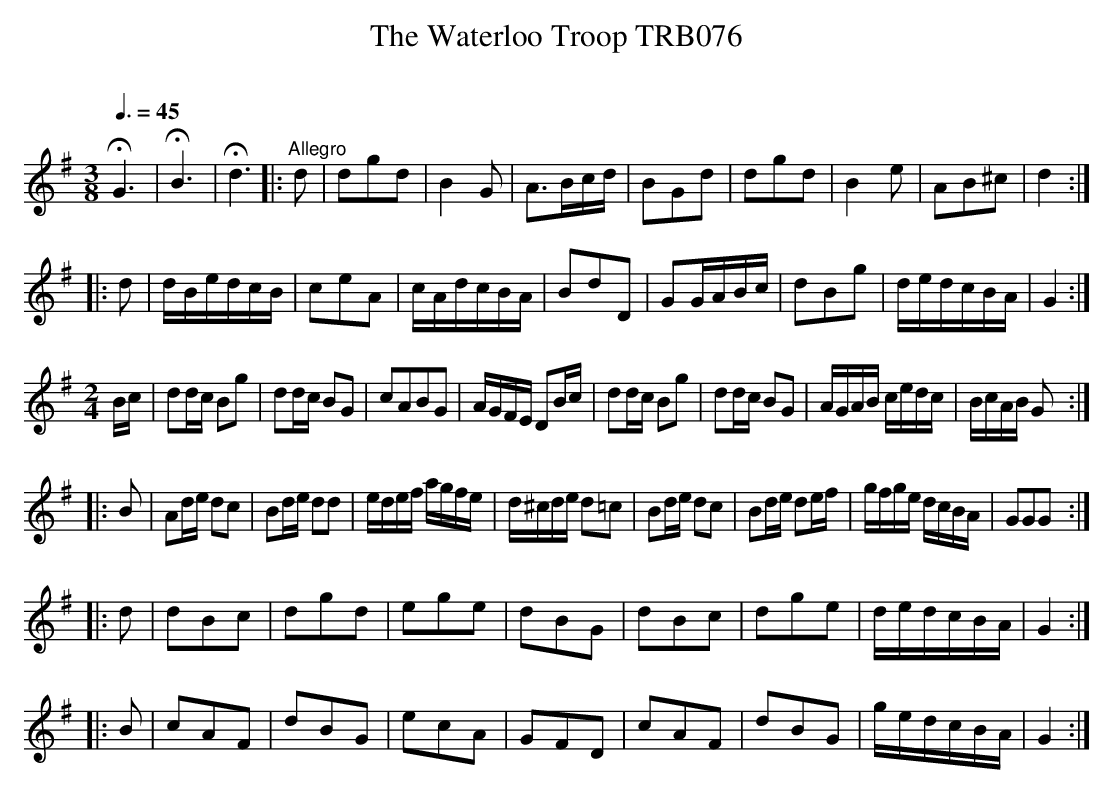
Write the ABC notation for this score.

X:1
T:Waterloo Troop TRB076, The
Q:3/8=45
L:1/8
M:3/8
O:
K:G
HG3 | HB3 | Hd3 |: "^Allegro"d | dgd | B2 G | A>Bc/d/ | BGd | dgd | B2 e | AB^c | d2 :|
|:d | d/B/e/d/c/B/ | ceA | c/A/d/c/B/A/ | BdD | GG/A/B/c/ | dBg | d/e/d/c/B/A/ | G2 :|
[M:2/4] B/c/ | dd/c/ Bg | dd/c/ BG | cABG | A/G/F/E/ DB/c/ | dd/c/ Bg | dd/c/ BG | A/G/A/B/ c/e/d/c/ | B/c/A/B/ G :|
|:B | Ad/e/ dc | Bd/e/ dd | e/d/e/f/ a/g/f/e/ | d/^c/d/e/ d=c | Bd/e/ dc | Bd/e/ de/f/ | g/f/g/e/ d/c/B/A/ | GGG :|
|:d | dBc | dgd | ege | dBG | dBc | dge | d/e/d/c/B/A/ | G2 :|
|:B | cAF | dBG | ecA | GFD | cAF | dBG | g/e/d/c/B/A/ | G2 :|
